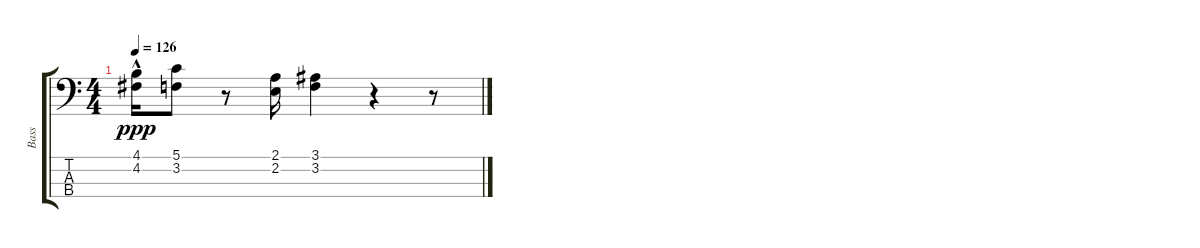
\track ("Bass" "Bass") {instrument electricbassfinger}
\staff {score tabs}
\tuning (G2 D2 A1 E1) {hide}
\ts (4 4)
\tempo 126
\clef f4
\ks c
(4.1{hac} 4.2).16{dy ppp} (5.1 3.2).8 r.8 (2.1 2.2).16 (3.1 3.2).4 r.4 r.8
